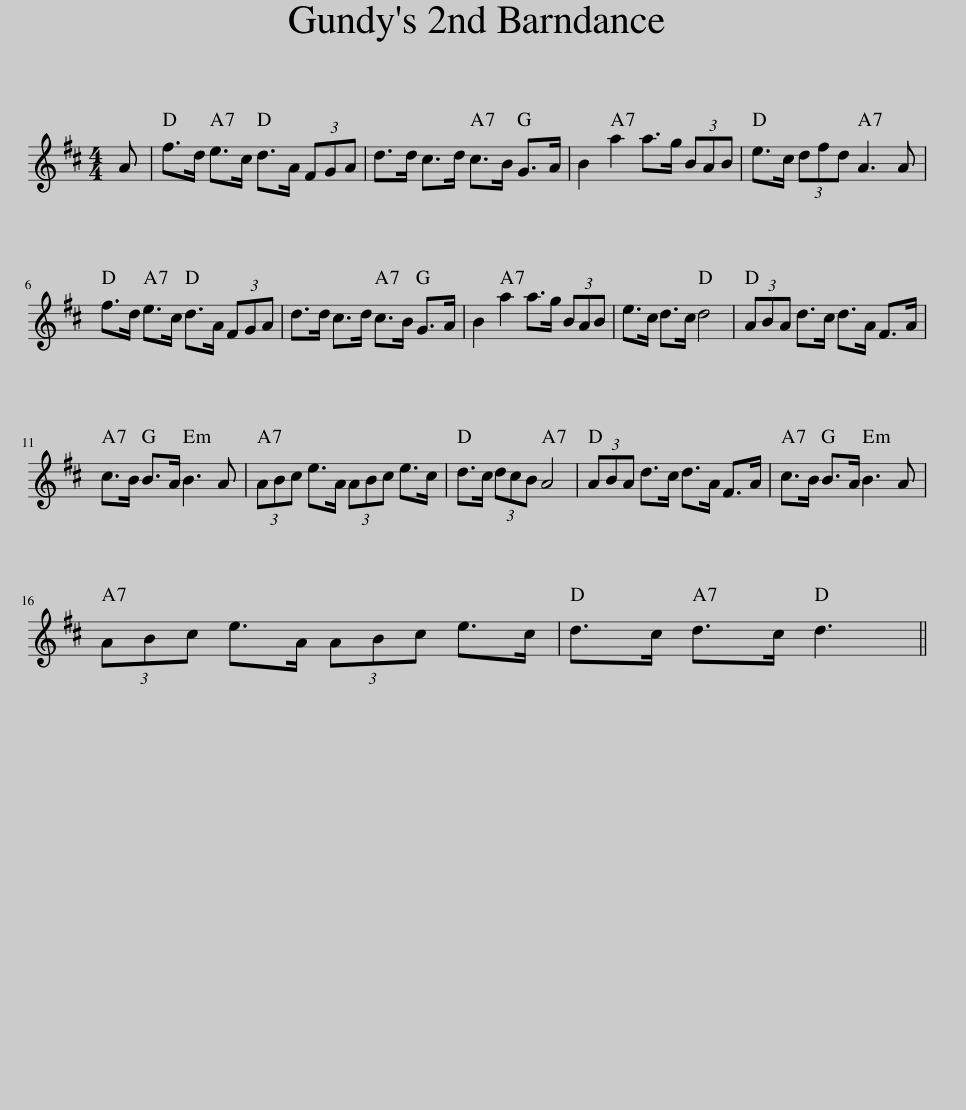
X:1
L:1/8
M:4/4
I:linebreak $
K:D
V:1 treble
V:1
 A | f>d e>c d>A (3FGA | d>d c>d c>B G>A | B2 a2 a>g (3BAB | e>c (3dfd A3 A |$ %5
 f>d e>c d>A (3FGA | d>d c>d c>B G>A | B2 a2 a>g (3BAB | e>c d>c d4 | (3ABA d>c d>A F>A |$ %10
 c>B B>A B3 A | (3ABc e>A (3ABc e>c | d>c (3dcB A4 | (3ABA d>c d>A F>A | c>B B>A B3 A |$ %15
 (3ABc e>A (3ABc e>c | d>c d>c d3 || %17
